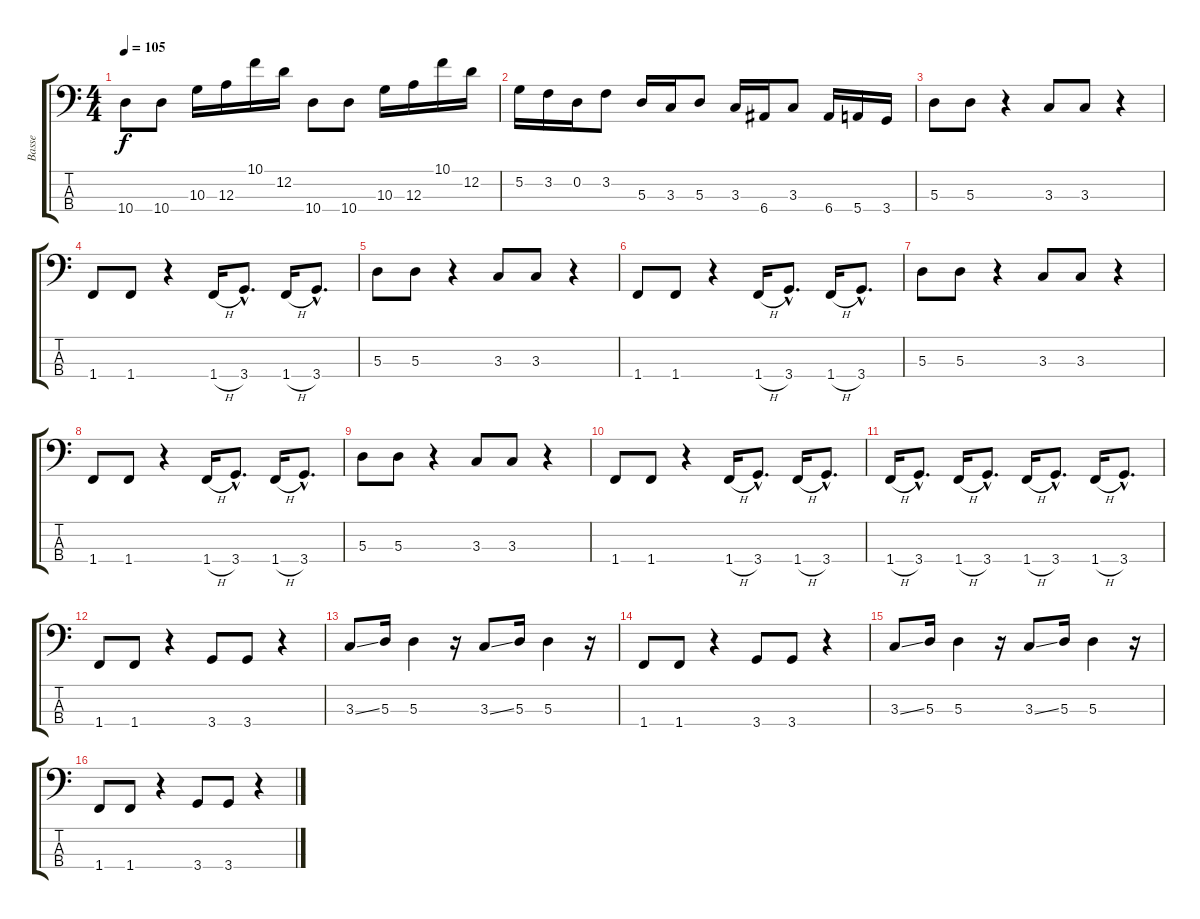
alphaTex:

\track ("Basse" "Basse") {instrument electricbassfinger}
\staff {score tabs}
\tuning (G2 D2 A1 E1) {hide}
\ts (4 4)
\tempo 105
\clef f4
\ks c
10.4.8{dy f} 10.4.8 10.3.16 12.3.16 10.1.16 12.2.16 10.4.8 10.4.8 10.3.16 12.3.16 10.1.16 12.2.16 |
5.2.16 3.2.16 0.2.16 3.2.8 5.3.16 3.3.16 5.3.8 3.3.16 6.4.16 3.3.8 6.4.16 5.4.16 3.4.16 |
5.3.8 5.3.8 r.4 3.3.8 3.3.8 r.4 |
1.4.8 1.4.8 r.4 1.4{h}.16 3.4{hac}.8{d} 1.4{h}.16 3.4{hac}.8{d} |
5.3.8 5.3.8 r.4 3.3.8 3.3.8 r.4 |
1.4.8 1.4.8 r.4 1.4{h}.16 3.4{hac}.8{d} 1.4{h}.16 3.4{hac}.8{d} |
5.3.8 5.3.8 r.4 3.3.8 3.3.8 r.4 |
1.4.8 1.4.8 r.4 1.4{h}.16 3.4{hac}.8{d} 1.4{h}.16 3.4{hac}.8{d} |
5.3.8 5.3.8 r.4 3.3.8 3.3.8 r.4 |
1.4.8 1.4.8 r.4 1.4{h}.16 3.4{hac}.8{d} 1.4{h}.16 3.4{hac}.8{d} |
1.4{h}.16 3.4{hac}.8{d} 1.4{h}.16 3.4{hac}.8{d} 1.4{h}.16 3.4{hac}.8{d} 1.4{h}.16 3.4{hac}.8{d} |
1.4.8 1.4.8 r.4 3.4.8 3.4.8 r.4 |
3.3{ss}.8 5.3.16 5.3.4 r.16 3.3{ss}.8 5.3.16 5.3.4 r.16 |
1.4.8 1.4.8 r.4 3.4.8 3.4.8 r.4 |
3.3{ss}.8 5.3.16 5.3.4 r.16 3.3{ss}.8 5.3.16 5.3.4 r.16 |
1.4.8 1.4.8 r.4 3.4.8 3.4.8 r.4
